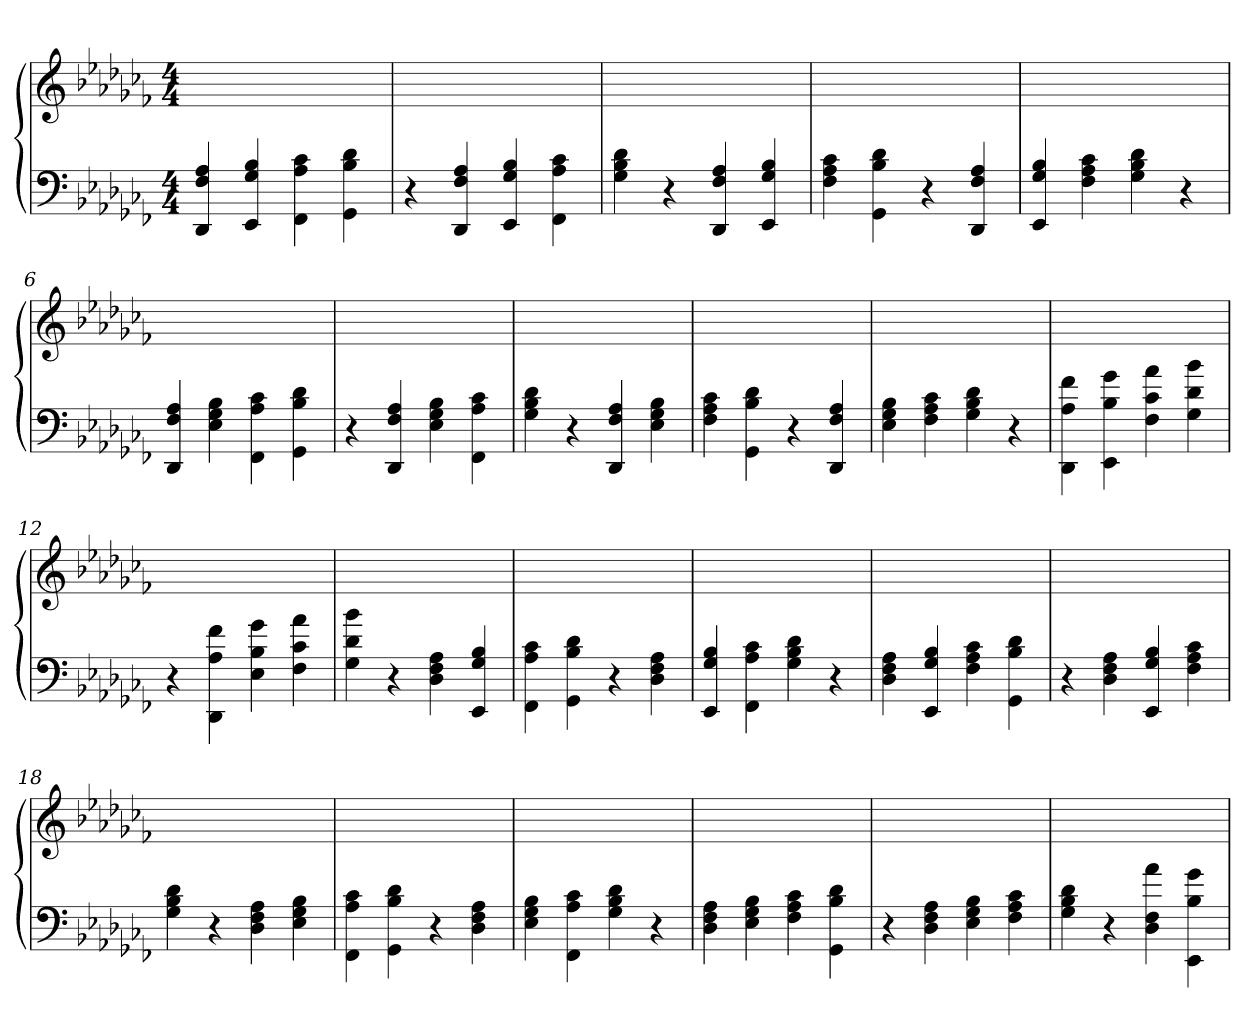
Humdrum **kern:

**kern	**kern
*part2	*part1
*staff2	*staff1
*clefF4	*clefG2
*k[b-e-a-d-g-c-f-]	*k[b-e-a-d-g-c-f-]
*C-:	*C-:
*M4/4	*M4/4
*MM60	*MM60
=1	=1
4DD- 4F- 4A-	1ryy
4EE- 4G- 4B-	.
4FF- 4A- 4c-	.
4GG- 4B- 4d-	.
=2	=2
4r	1ryy
4DD- 4F- 4A-	.
4EE- 4G- 4B-	.
4FF- 4A- 4c-	.
=3	=3
4G- 4B- 4d-	1ryy
4r	.
4DD- 4F- 4A-	.
4EE- 4G- 4B-	.
=4	=4
4F- 4A- 4c-	1ryy
4GG- 4B- 4d-	.
4r	.
4DD- 4F- 4A-	.
=5	=5
4EE- 4G- 4B-	1ryy
4F- 4A- 4c-	.
4G- 4B- 4d-	.
4r	.
=6	=6
4DD- 4F- 4A-	1ryy
4E- 4G- 4B-	.
4FF- 4A- 4c-	.
4GG- 4B- 4d-	.
=7	=7
4r	1ryy
4DD- 4F- 4A-	.
4E- 4G- 4B-	.
4FF- 4A- 4c-	.
=8	=8
4G- 4B- 4d-	1ryy
4r	.
4DD- 4F- 4A-	.
4E- 4G- 4B-	.
=9	=9
4F- 4A- 4c-	1ryy
4GG- 4B- 4d-	.
4r	.
4DD- 4F- 4A-	.
=10	=10
4E- 4G- 4B-	1ryy
4F- 4A- 4c-	.
4G- 4B- 4d-	.
4r	.
=11	=11
4DD- 4A- 4f-	1ryy
4EE- 4B- 4g-	.
4F- 4c- 4a-	.
4G- 4d- 4b-	.
=12	=12
4r	1ryy
4DD- 4A- 4f-	.
4E- 4B- 4g-	.
4F- 4c- 4a-	.
=13	=13
4G- 4d- 4b-	1ryy
4r	.
4D- 4F- 4A-	.
4EE- 4G- 4B-	.
=14	=14
4FF- 4A- 4c-	1ryy
4GG- 4B- 4d-	.
4r	.
4D- 4F- 4A-	.
=15	=15
4EE- 4G- 4B-	1ryy
4FF- 4A- 4c-	.
4G- 4B- 4d-	.
4r	.
=16	=16
4D- 4F- 4A-	1ryy
4EE- 4G- 4B-	.
4F- 4A- 4c-	.
4GG- 4B- 4d-	.
=17	=17
4r	1ryy
4D- 4F- 4A-	.
4EE- 4G- 4B-	.
4F- 4A- 4c-	.
=18	=18
4G- 4B- 4d-	1ryy
4r	.
4D- 4F- 4A-	.
4E- 4G- 4B-	.
=19	=19
4FF- 4A- 4c-	1ryy
4GG- 4B- 4d-	.
4r	.
4D- 4F- 4A-	.
=20	=20
4E- 4G- 4B-	1ryy
4FF- 4A- 4c-	.
4G- 4B- 4d-	.
4r	.
=21	=21
4D- 4F- 4A-	1ryy
4E- 4G- 4B-	.
4F- 4A- 4c-	.
4GG- 4B- 4d-	.
=22	=22
4r	1ryy
4D- 4F- 4A-	.
4E- 4G- 4B-	.
4F- 4A- 4c-	.
=23	=23
4G- 4B- 4d-	1ryy
4r	.
4D- 4F- 4a-	.
4EE- 4B- 4g-	.
=	=
*-	*-
